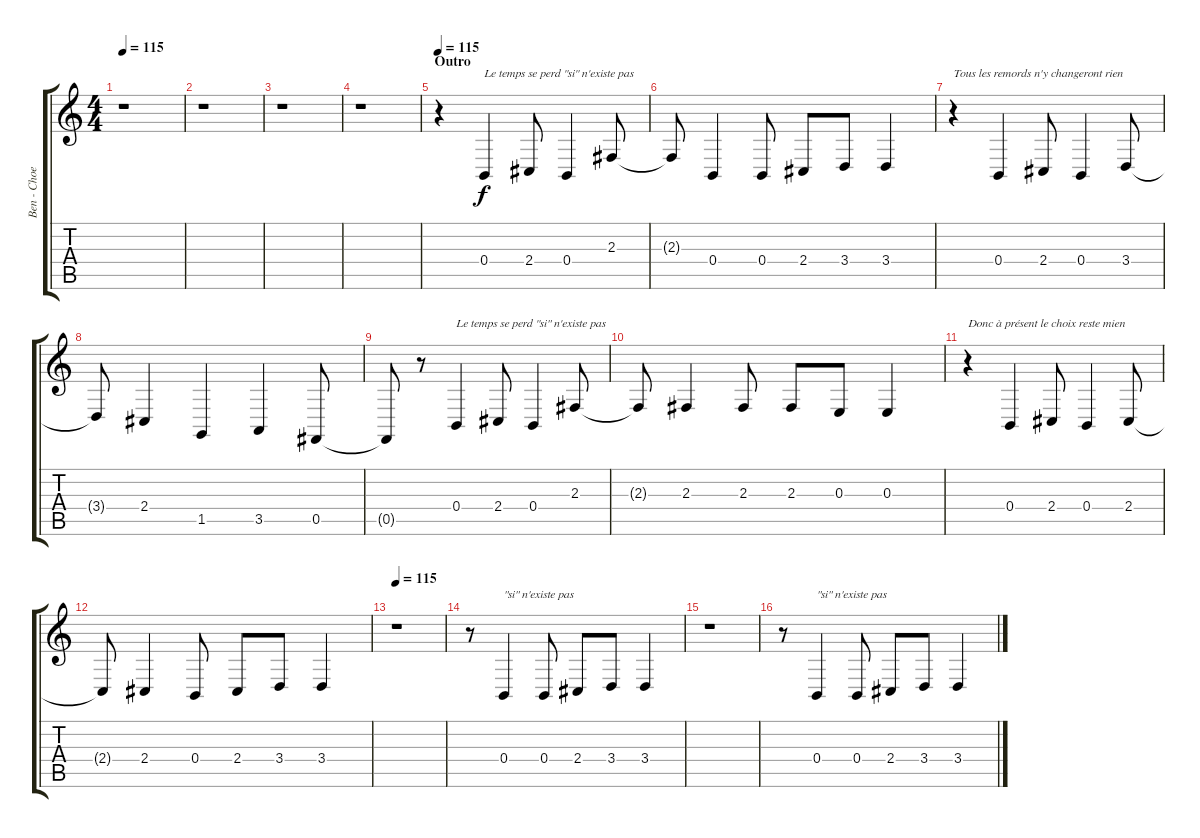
\track ("Ben - Choeurs" "Ben - Choe") {instrument synthbrass1}
\staff {score tabs}
\tuning (Db4 Ab3 E3 B2 Gb2 B1) {hide}
\ts (4 4)
\tempo 115
\clef g2
\ks c
r.1{dy f} |
r.1 |
r.1 |
r.1 |
\section ("" "Outro")
\tempo 115
r.4{volume 16 balance 8 instrument synthbrass1} 0.4.4{txt "Le temps se perd \"si\" n'existe pas"} 2.4.8 0.4.4 2.3.8 |
2.3{t}.8 0.4.4 0.4.8 2.4.8 3.4.8 3.4.4 |
r.4{txt "Tous les remords n'y changeront rien"} 0.4.4 2.4.8 0.4.4 3.4.8 |
3.4{t}.8 2.4.4 1.5.4 3.5.4 0.5.8 |
0.5{t}.8 r.8 0.4.4{txt "Le temps se perd \"si\" n'existe pas"} 2.4.8 0.4.4 2.3.8 |
2.3{t}.8 2.3.4 2.3.8 2.3.8 0.3.8 0.3.4 |
r.4{txt "Donc à présent le choix reste mien"} 0.4.4 2.4.8 0.4.4 2.4.8 |
2.4{t}.8 2.4.4 0.4.8 2.4.8 3.4.8 3.4.4 |
\section ("" "")
\tempo 115
r.1 |
r.8 0.4.4{txt "\"si\" n'existe pas"} 0.4.8 2.4.8 3.4.8 3.4.4 |
r.1 |
r.8 0.4.4{txt "\"si\" n'existe pas"} 0.4.8 2.4.8 3.4.8 3.4.4
